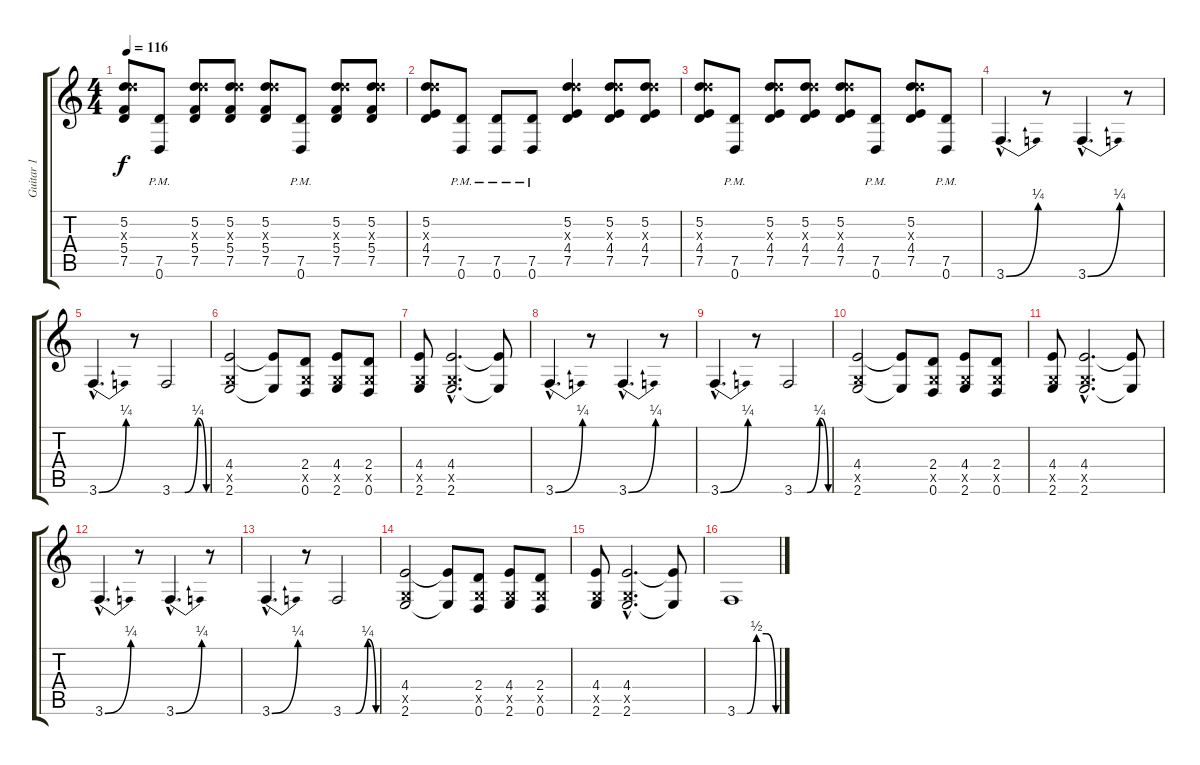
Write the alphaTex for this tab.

\track ("Guitar 1" "Guitar 1") {instrument distortionguitar}
\staff {score tabs}
\tuning (D4 A3 F3 C3 G2 D2) {hide}
\ts (4 4)
\tempo 116
\clef g2
\ks c
(5.2 9.3{x} 5.4 7.5).8{dy f} (7.5{pm} 0.6{pm}).8 (5.2 9.3{x} 5.4 7.5).8 (5.2 9.3{x} 5.4 7.5).8 (5.2 9.3{x} 5.4 7.5).8 (7.5{pm} 0.6{pm}).8 (5.2 9.3{x} 5.4 7.5).8 (5.2 9.3{x} 5.4 7.5).8 |
(5.2 9.3{x} 4.4 7.5).8 (7.5{pm} 0.6{pm}).8 (7.5{pm} 0.6{pm}).8 (7.5{pm} 0.6{pm}).8 (5.2 9.3{x} 4.4 7.5).4 (5.2 9.3{x} 4.4 7.5).8 (5.2 9.3{x} 4.4 7.5).8 |
(5.2 9.3{x} 4.4 7.5).8 (7.5{pm} 0.6{pm}).8 (5.2 9.3{x} 4.4 7.5).8 (5.2 9.3{x} 4.4 7.5).8 (5.2 9.3{x} 4.4 7.5).8 (7.5{pm} 0.6{pm}).8 (5.2 9.3{x} 4.4 7.5).8 (7.5{pm} 0.6{pm}).8 |
3.6{be (bend 0 0 60 1) hac}.4{d} r.8 3.6{be (bend 0 0 60 1) hac}.4{d} r.8 |
3.6{be (bend 0 0 60 1) hac}.4{d} r.8 3.6{be (custom 0 0 22 0 45 1 60 0)}.2 |
(4.4 0.5{x} 2.6).2 (4.4{t} 2.6{t}).8 (2.4 0.5{x} 0.6).8 (4.4 0.5{x} 2.6).8 (2.4 0.5{x} 0.6).8 |
(4.4 0.5{x} 2.6).8 (4.4{hac} 0.5{hac x} 2.6{hac}).2{d} (4.4{t} 2.6{t}).8 |
3.6{be (bend 0 0 60 1) hac}.4{d} r.8 3.6{be (bend 0 0 60 1) hac}.4{d} r.8 |
3.6{be (bend 0 0 60 1) hac}.4{d} r.8 3.6{be (custom 0 0 23 0 45 1 60 0)}.2 |
(4.4 0.5{x} 2.6).2 (4.4{t} 2.6{t}).8 (2.4 0.5{x} 0.6).8 (4.4 0.5{x} 2.6).8 (2.4 0.5{x} 0.6).8 |
(4.4 0.5{x} 2.6).8 (4.4{hac} 0.5{hac x} 2.6{hac}).2{d} (4.4{t} 2.6{t}).8 |
3.6{be (bend 0 0 60 1) hac}.4{d} r.8 3.6{be (bend 0 0 60 1) hac}.4{d} r.8 |
3.6{be (bend 0 0 60 1) hac}.4{d} r.8 3.6{be (custom 0 0 23 0 45 1 60 0)}.2 |
(4.4 0.5{x} 2.6).2 (4.4{t} 2.6{t}).8 (2.4 0.5{x} 0.6).8 (4.4 0.5{x} 2.6).8 (2.4 0.5{x} 0.6).8 |
(4.4 0.5{x} 2.6).8 (4.4{hac} 0.5{hac x} 2.6{hac}).2{d} (4.4{t} 2.6{t}).8 |
3.6{be (custom 0 0 15 0 30 2 45 2 60 0)}.1
